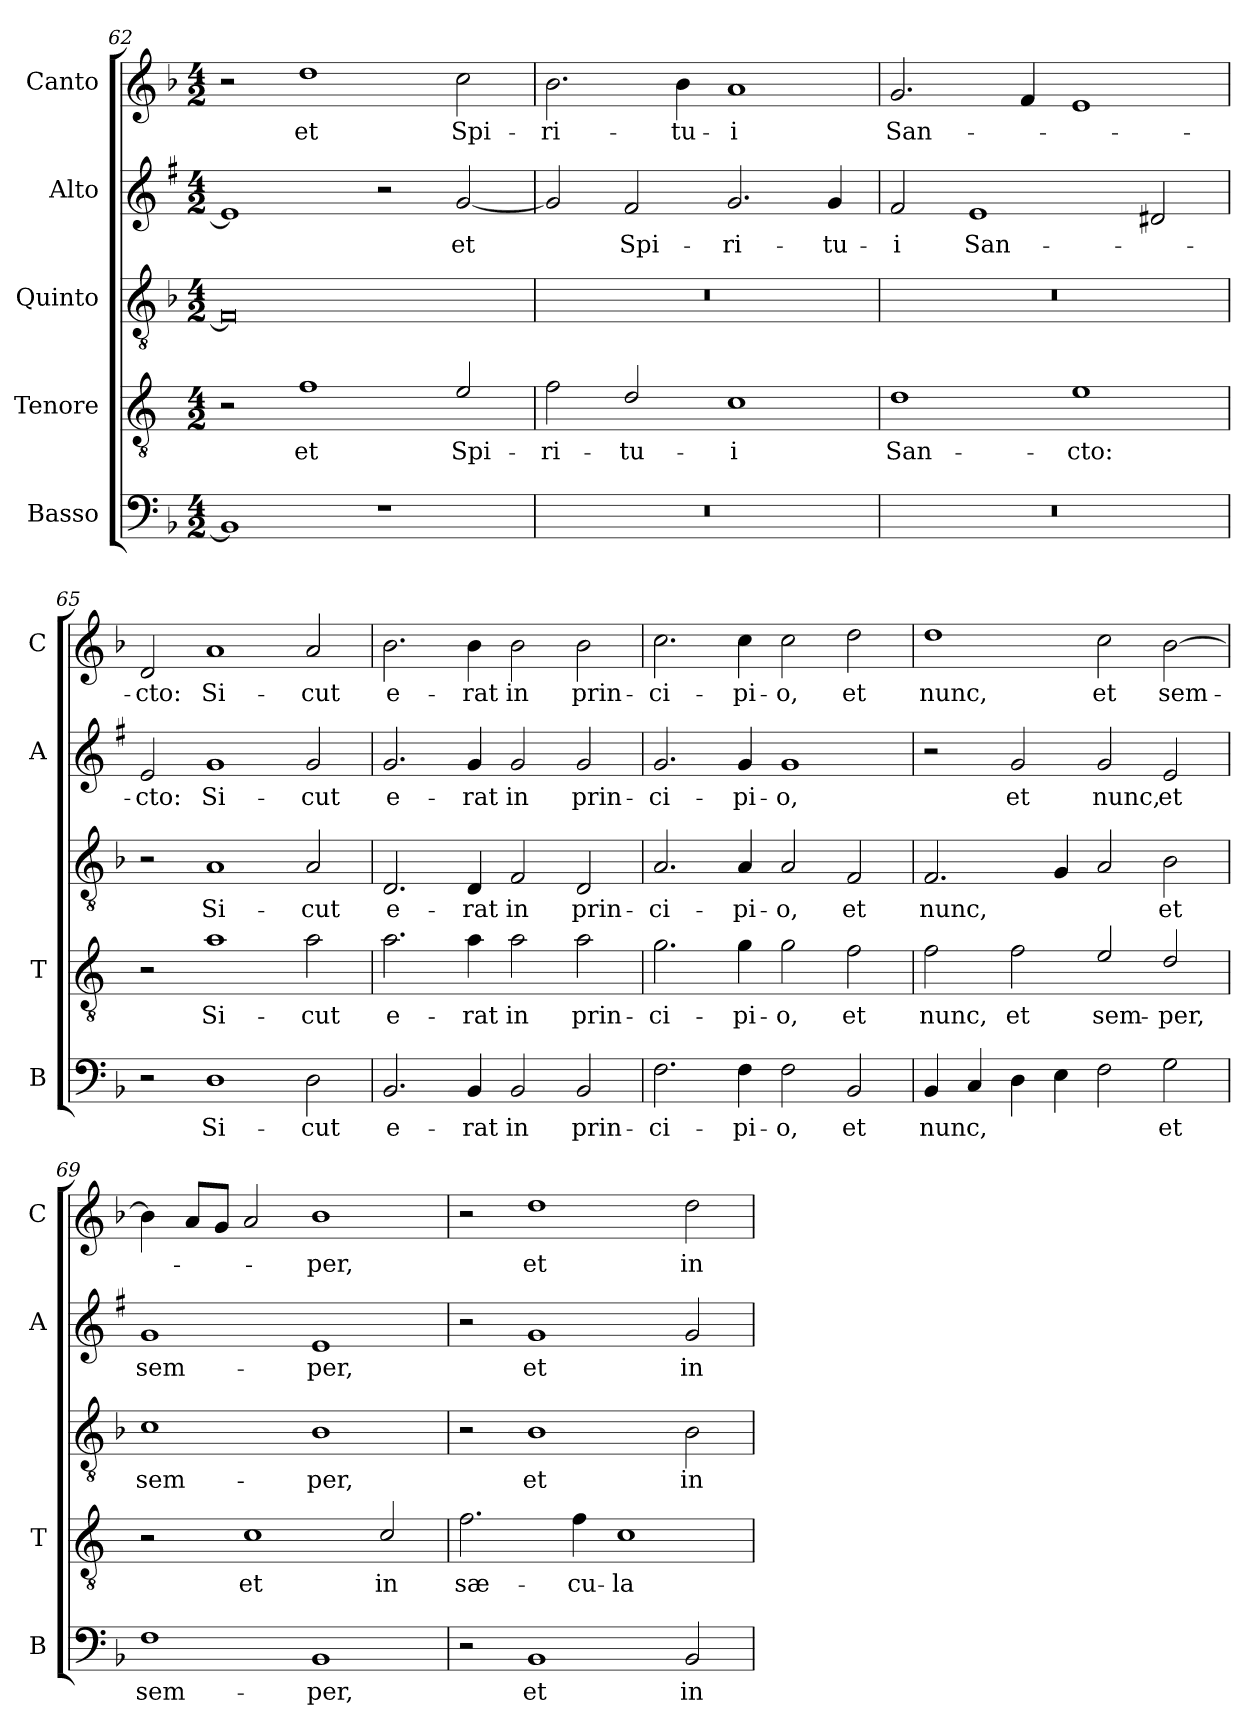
**kern	**text	**kern	**text	**kern	**text	**kern	**text	**kern	**text
*part5	*part5	*part4	*part4	*part3	*part3	*part2	*part2	*part1	*part1
*staff5	*staff5	*staff4	*staff4	*staff3	*staff3	*staff2	*staff2	*staff1	*staff1
*I"Basso	*	*I"Tenore	*	*I"Quinto	*	*I"Alto	*	*I"Canto	*
*I'B	*	*I'T	*	*	*	*I'A	*	*I'C	*
*clefF4	*	*clefGv2	*	*clefGv2	*	*clefG2	*	*clefG2	*
*	*	*ITrd4c7	*	*	*	*ITrd1c2	*	*	*
*k[b-]	*	*k[b-]	*	*k[b-]	*	*k[b-]	*	*k[b-]	*
*F:	*	*F:	*	*F:	*	*F:	*	*F:	*
*M4/2	*	*M4/2	*	*M4/2	*	*M4/2	*	*M4/2	*
=62	=62	=62	=62	=62	=62	=62	=62	=62	=62
1BB-]	.	2r	.	0F]	.	1d]	.	2r	.
!	!	!	!LO:LY:b	!	!	!	!	!	!LO:LY:b
.	.	1B-	et	.	.	.	.	1dd	et
1r	.	.	.	.	.	2r	.	.	.
!	!	!	!LO:LY:b	!	!	!	!LO:LY:b	!	!LO:LY:b
.	.	2A/	Spi-	.	.	[2f/	et	2cc\	Spi-
=63	=63	=63	=63	=63	=63	=63	=63	=63	=63
!	!	!	!LO:LY:b	!	!	!	!	!	!LO:LY:b
0r	.	2B-\	-ri-	0r	.	2f/]	.	2.b-\	-ri-
!	!	!	!LO:LY:b	!	!	!	!LO:LY:b	!	!
.	.	2G/	-tu-	.	.	2e/	Spi-	.	.
!	!	!	!	!	!	!	!	!	!LO:LY:b
.	.	.	.	.	.	.	.	4b-\	-tu-
!	!	!	!LO:LY:b	!	!	!	!LO:LY:b	!	!LO:LY:b
.	.	1F	-i	.	.	2.f/	-ri-	1a	-i
!	!	!	!	!	!	!	!LO:LY:b	!	!
.	.	.	.	.	.	4f/	-tu-	.	.
=64	=64	=64	=64	=64	=64	=64	=64	=64	=64
!	!	!	!LO:LY:b	!	!	!	!LO:LY:b	!	!LO:LY:b
0r	.	1G	San-	0r	.	2e/	-i	2.g/	San-
!	!	!	!	!	!	!	!LO:LY:b	!	!
.	.	.	.	.	.	1d	San-	.	.
.	.	.	.	.	.	.	.	4f/	.
!	!	!	!LO:LY:b	!	!	!	!	!	!
.	.	1A	-cto:	.	.	.	.	1e	.
.	.	.	.	.	.	2c#X/	.	.	.
=65	=65	=65	=65	=65	=65	=65	=65	=65	=65
!	!	!	!	!	!	!	!LO:LY:b	!	!LO:LY:b
2r	.	2r	.	2r	.	2d/	-cto:	2d/	-cto:
!	!LO:LY:b	!	!LO:LY:b	!	!LO:LY:b	!	!LO:LY:b	!	!LO:LY:b
1D	Si-	1d	Si-	1A	Si-	1f	Si-	1a	Si-
!	!LO:LY:b	!	!LO:LY:b	!	!LO:LY:b	!	!LO:LY:b	!	!LO:LY:b
2D\	-cut	2d\	-cut	2A/	-cut	2f/	-cut	2a/	-cut
!!LO:PB:g=z
=66	=66	=66	=66	=66	=66	=66	=66	=66	=66
!	!LO:LY:b	!	!LO:LY:b	!	!LO:LY:b	!	!LO:LY:b	!	!LO:LY:b
2.BB-/	e-	2.d\	e-	2.D/	e-	2.f/	e-	2.b-\	e-
!	!LO:LY:b	!	!LO:LY:b	!	!LO:LY:b	!	!LO:LY:b	!	!LO:LY:b
4BB-/	-rat	4d\	-rat	4D/	-rat	4f/	-rat	4b-\	-rat
!	!LO:LY:b	!	!LO:LY:b	!	!LO:LY:b	!	!LO:LY:b	!	!LO:LY:b
2BB-/	in	2d\	in	2F/	in	2f/	in	2b-\	in
!	!LO:LY:b	!	!LO:LY:b	!	!LO:LY:b	!	!LO:LY:b	!	!LO:LY:b
2BB-/	prin-	2d\	prin-	2D/	prin-	2f/	prin-	2b-\	prin-
=67	=67	=67	=67	=67	=67	=67	=67	=67	=67
!	!LO:LY:b	!	!LO:LY:b	!	!LO:LY:b	!	!LO:LY:b	!	!LO:LY:b
2.F\	-ci-	2.c\	-ci-	2.A/	-ci-	2.f/	-ci-	2.cc\	-ci-
!	!LO:LY:b	!	!LO:LY:b	!	!LO:LY:b	!	!LO:LY:b	!	!LO:LY:b
4F\	-pi-	4c\	-pi-	4A/	-pi-	4f/	-pi-	4cc\	-pi-
!	!LO:LY:b	!	!LO:LY:b	!	!LO:LY:b	!	!LO:LY:b	!	!LO:LY:b
2F\	-o,	2c\	-o,	2A/	-o,	1f	-o,	2cc\	-o,
!	!LO:LY:b	!	!LO:LY:b	!	!LO:LY:b	!	!	!	!LO:LY:b
2BB-/	et	2B-\	et	2F/	et	.	.	2dd\	et
=68	=68	=68	=68	=68	=68	=68	=68	=68	=68
!	!LO:LY:b	!	!LO:LY:b	!	!LO:LY:b	!	!	!	!LO:LY:b
4BB-/	nunc,	2B-\	nunc,	2.F/	nunc,	2r	.	1dd	nunc,
4C/	.	.	.	.	.	.	.	.	.
!	!	!	!LO:LY:b	!	!	!	!LO:LY:b	!	!
4D\	.	2B-\	et	.	.	2f/	et	.	.
4E\	.	.	.	4G/	.	.	.	.	.
!	!	!	!LO:LY:b	!	!	!	!LO:LY:b	!	!LO:LY:b
2F\	.	2A/	sem-	2A/	.	2f/	nunc,	2cc\	et
!	!LO:LY:b	!	!LO:LY:b	!	!LO:LY:b	!	!LO:LY:b	!	!LO:LY:b
2G\	et	2G/	-per,	2B-\	et	2d/	et	[2b-\	sem-
=69	=69	=69	=69	=69	=69	=69	=69	=69	=69
!	!LO:LY:b	!	!	!	!LO:LY:b	!	!LO:LY:b	!	!
1F	sem-	2r	.	1c	sem-	1f	sem-	4b-\]	.
.	.	.	.	.	.	.	.	8a/L	.
.	.	.	.	.	.	.	.	8g/J	.
!	!	!	!LO:LY:b	!	!	!	!	!	!
.	.	1F	et	.	.	.	.	2a/	.
!	!LO:LY:b	!	!	!	!LO:LY:b	!	!LO:LY:b	!	!LO:LY:b
1BB-	-per,	.	.	1B-	-per,	1d	-per,	1b-	-per,
!	!	!	!LO:LY:b	!	!	!	!	!	!
.	.	2F/	in	.	.	.	.	.	.
=70	=70	=70	=70	=70	=70	=70	=70	=70	=70
!	!	!	!LO:LY:b	!	!	!	!	!	!
2r	.	2.B-\	sæ-	2r	.	2r	.	2r	.
!	!LO:LY:b	!	!	!	!LO:LY:b	!	!LO:LY:b	!	!LO:LY:b
1BB-	et	.	.	1B-	et	1f	et	1dd	et
!	!	!	!LO:LY:b	!	!	!	!	!	!
.	.	4B-\	-cu-	.	.	.	.	.	.
!	!	!	!LO:LY:b	!	!	!	!	!	!
.	.	1F	-la	.	.	.	.	.	.
!	!LO:LY:b	!	!	!	!LO:LY:b	!	!LO:LY:b	!	!LO:LY:b
2BB-/	in	.	.	2B-\	in	2f/	in	2dd\	in
=	=	=	=	=	=	=	=	=	=
*-	*-	*-	*-	*-	*-	*-	*-	*-	*-
